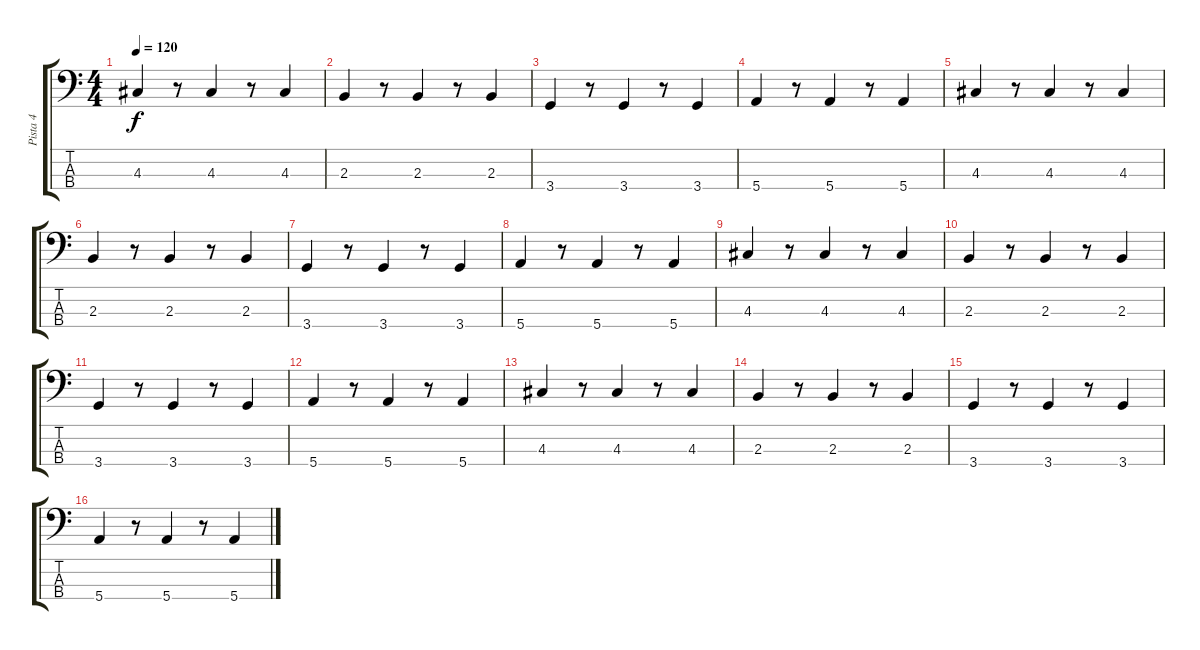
\track ("Pista 4" "Pista 4") {instrument electricbassfinger}
\staff {score tabs}
\tuning (G2 D2 A1 E1) {hide}
\ts (4 4)
\tempo 120
\clef f4
\ks c
4.3.4{dy f} r.8 4.3.4 r.8 4.3.4 |
2.3.4 r.8 2.3.4 r.8 2.3.4 |
3.4.4 r.8 3.4.4 r.8 3.4.4 |
5.4.4 r.8 5.4.4 r.8 5.4.4 |
4.3.4 r.8 4.3.4 r.8 4.3.4 |
2.3.4 r.8 2.3.4 r.8 2.3.4 |
3.4.4 r.8 3.4.4 r.8 3.4.4 |
5.4.4 r.8 5.4.4 r.8 5.4.4 |
4.3.4{volume 12} r.8 4.3.4 r.8 4.3.4 |
2.3.4 r.8 2.3.4 r.8 2.3.4 |
3.4.4{volume 10} r.8 3.4.4 r.8 3.4.4 |
5.4.4 r.8 5.4.4 r.8 5.4.4 |
4.3.4{volume 8} r.8 4.3.4 r.8 4.3.4 |
2.3.4{volume 5} r.8 2.3.4 r.8 2.3.4 |
3.4.4{volume 2} r.8 3.4.4 r.8 3.4.4 |
5.4.4{volume 0} r.8 5.4.4 r.8 5.4.4
